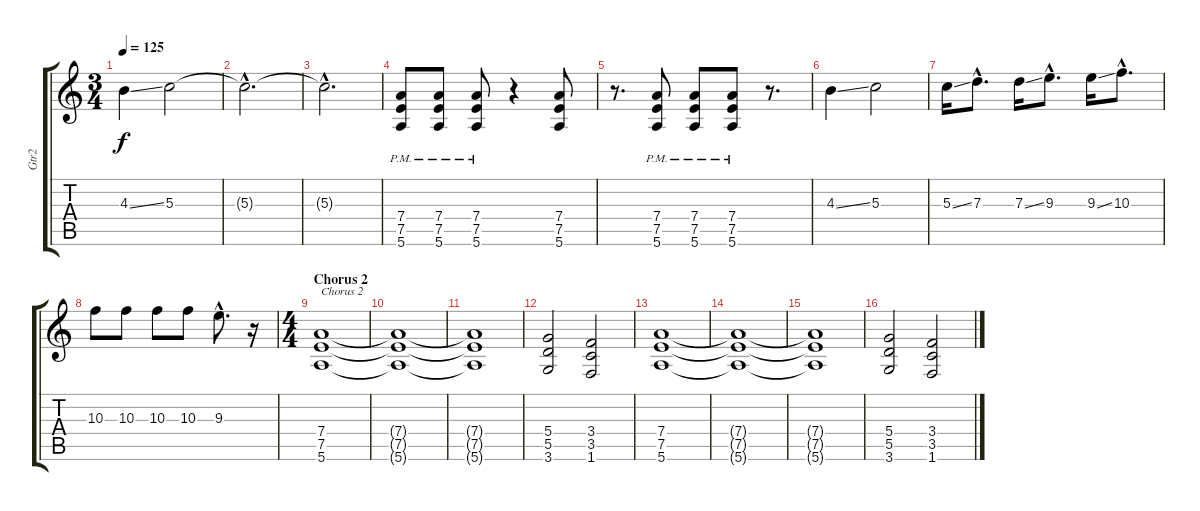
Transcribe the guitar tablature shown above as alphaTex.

\track ("Gtr2" "Gtr2") {instrument distortionguitar}
\staff {score tabs}
\tuning (E4 B3 G3 D3 A2 E2) {hide}
\ts (3 4)
\tempo 125
\clef g2
\ks c
4.3{ss}.4{dy f} 5.3.2 |
5.3{hac t}.2{d} |
5.3{hac t}.2{d} |
(7.4{pm} 7.5{pm} 5.6{pm}).8 (7.4{pm} 7.5{pm} 5.6{pm}).8 (7.4{pm} 7.5{pm} 5.6{pm}).8 r.4 (7.4 7.5 5.6).8 |
r.8{d} (7.4{pm} 7.5{pm} 5.6{pm}).8 (7.4{pm} 7.5{pm} 5.6{pm}).8 (7.4{pm} 7.5 5.6{pm}).8 r.8{d} |
4.3{ss}.4 5.3.2 |
5.3{ss}.16 7.3{hac}.8{d} 7.3{ss}.16 9.3{hac}.8{d} 9.3{ss}.16 10.3{hac}.8{d} |
10.3.8 10.3.8 10.3.8 10.3.8 9.3{hac}.8{d} r.16 |
\ts (4 4)
\section ("" "Chorus 2")
(7.4 7.5 5.6).1{txt "Chorus 2"} |
(7.4{t} 7.5{t} 5.6{t}).1 |
(7.4{t} 7.5{t} 5.6{t}).1 |
(5.4 5.5 3.6).2 (3.4 3.5 1.6).2 |
(7.4 7.5 5.6).1 |
(7.4{t} 7.5{t} 5.6{t}).1 |
(7.4{t} 7.5{t} 5.6{t}).1 |
(5.4 5.5 3.6).2 (3.4 3.5 1.6).2
